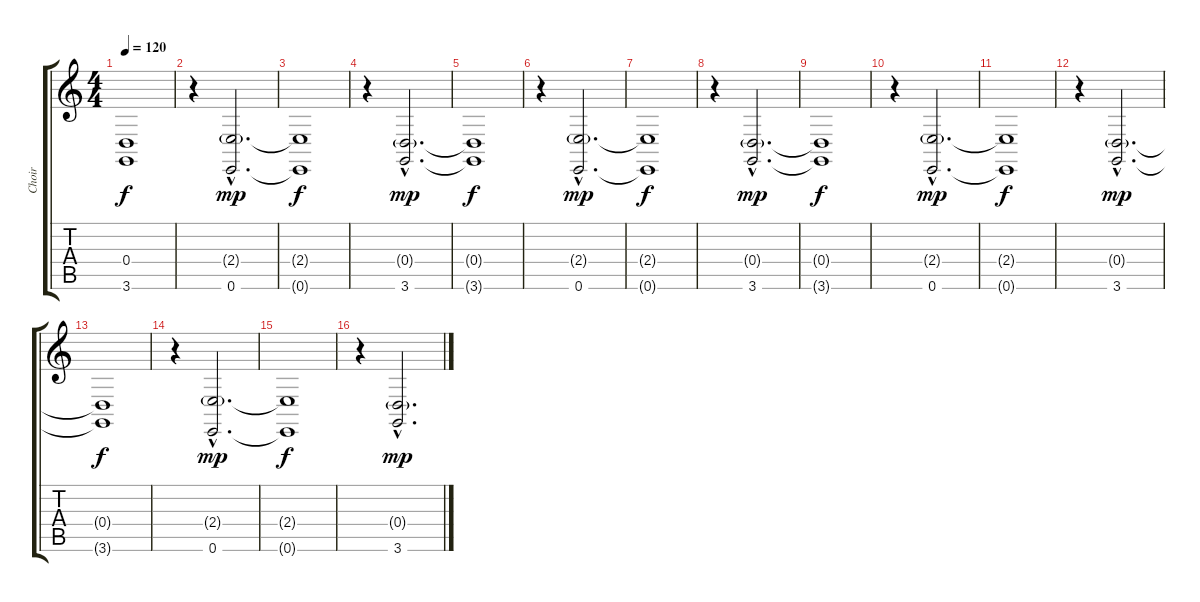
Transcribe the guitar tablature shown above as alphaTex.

\track ("Choir" "Choir") {instrument choiraahs}
\staff {score tabs}
\tuning (E4 B3 G3 D3 A2 E2) {hide}
\ts (4 4)
\tempo 120
\clef g2
\ks c
(0.4{t} 3.6{t}).1{dy f} |
r.4 (2.4{g hac} 0.6{hac}).2{d dy mp} |
(2.4{t} 0.6{t}).1{dy f} |
r.4 (0.4{g hac} 3.6{hac}).2{d dy mp} |
(0.4{t} 3.6{t}).1{dy f} |
r.4 (2.4{g hac} 0.6{hac}).2{d dy mp} |
(2.4{t} 0.6{t}).1{dy f} |
r.4 (0.4{g hac} 3.6{hac}).2{d dy mp} |
(0.4{t} 3.6{t}).1{dy f} |
r.4 (2.4{g hac} 0.6{hac}).2{d dy mp} |
(2.4{t} 0.6{t}).1{dy f} |
r.4 (0.4{g hac} 3.6{hac}).2{d dy mp} |
(0.4{t} 3.6{t}).1{dy f} |
r.4 (2.4{g hac} 0.6{hac}).2{d dy mp} |
(2.4{t} 0.6{t}).1{dy f} |
r.4 (0.4{g hac} 3.6{hac}).2{d dy mp}
